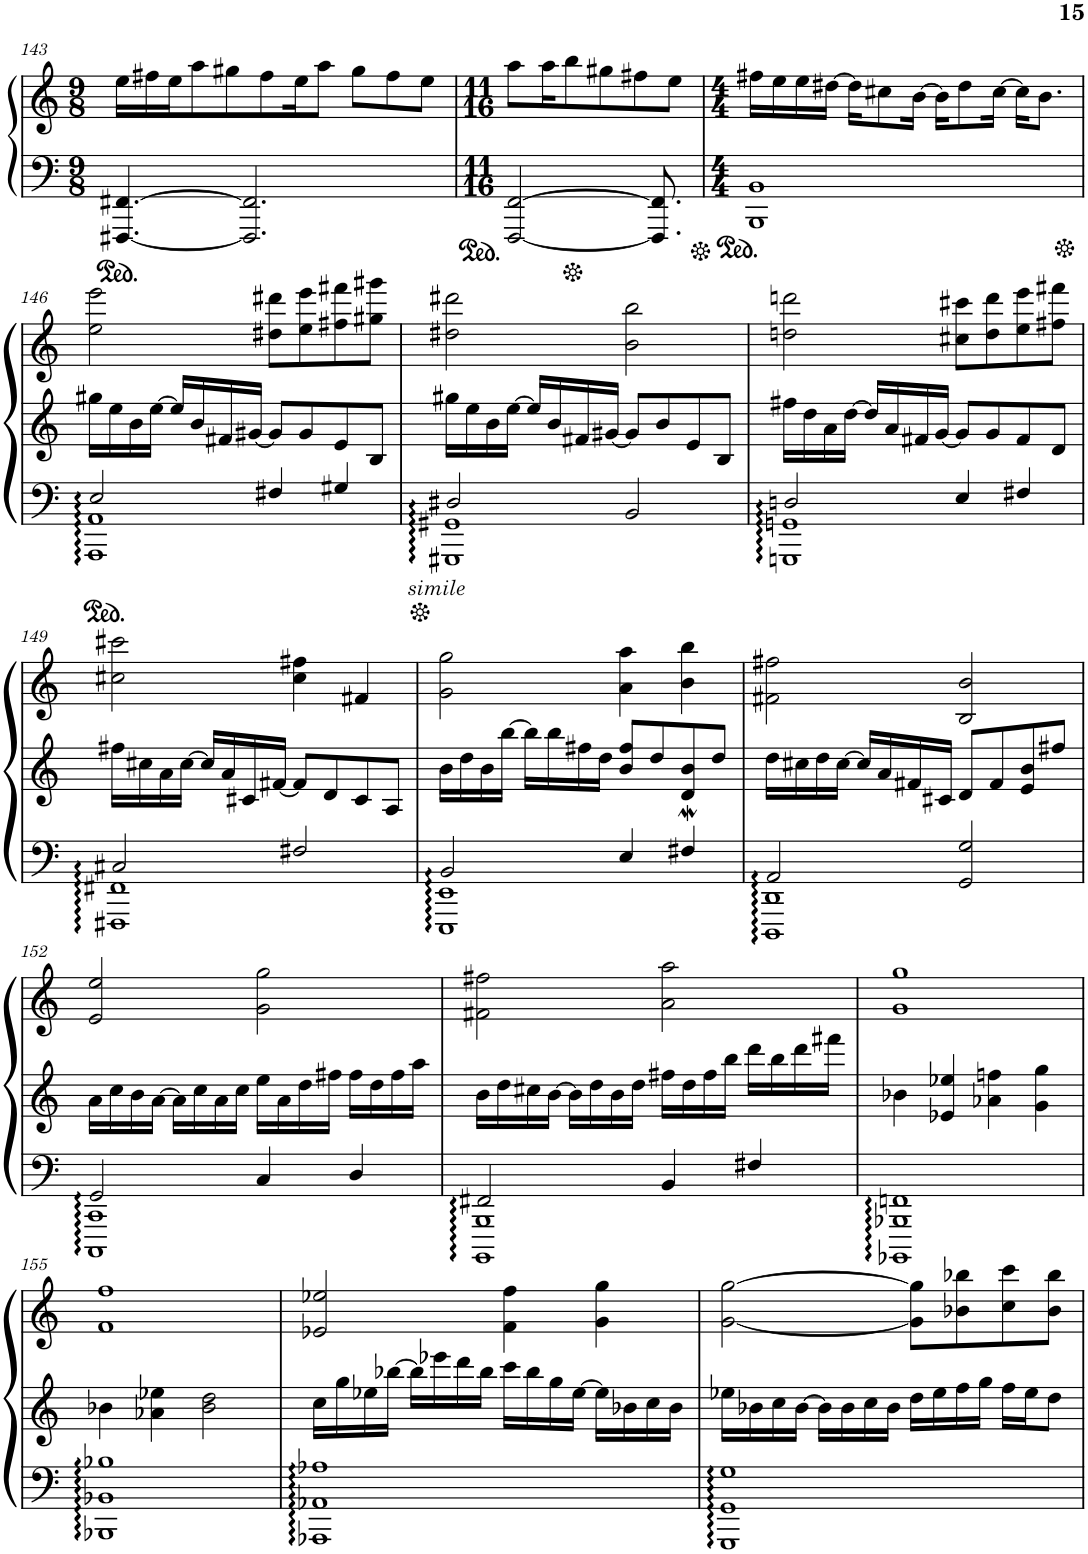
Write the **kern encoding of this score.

**kern	**kern	**kern
*part1	*part1	*part1
*staff3	*staff2	*staff1
*I"Piano	*	*
*I'Pno.	*	*
!!LO:PB:g=z
*clefF4	*clefG2	*clefG2
*k[]	*k[]	*k[]
*M9/8	*M9/8	*M9/8
=143	=143	=143
[4.FFF#X/ [4.FF#X/	16ee\LL	8%9r
.	16ff#X\	.
.	16ee\J	.
.	8aa\	.
.	8gg#X\	.
2.FFF#/] 2.FF#/]	.	.
.	8ff#\	.
.	16ee\K	.
.	8aa\J	.
.	8gg#\L	.
.	8ff#\	.
.	8ee\J	.
=144	=144	=144
*M11/16	*M11/16	*M11/16
[2FFF/ [2FF/	8aa\L	16%11r
.	16aa\K	.
.	8bb\	.
.	8gg#X\	.
.	8ff#X\	.
8.FFF/] 8.FF/]	.	.
.	8ee\J	.
=145	=145	=145
*M4/4	*M4/4	*M4/4
1BBB 1BB	16ff#X\LL	1r
.	16ee\	.
.	16ee\	.
.	[16dd#X\JJ	.
.	16dd#\KL]	.
.	8cc#X\	.
.	[16b\Jk	.
.	16b\KL]	.
.	8dd#\	.
.	[16cc#\Jk	.
.	16cc#\KL]	.
.	8.b\J	.
!!LO:LB:g=z
=146	=146	=146
*^	*	*
2E/	1AAA 1AA 1E	16gg#X\LL	2ee\ 2eee\
.	.	16ee\	.
.	.	16b\	.
.	.	[16ee\JJ	.
.	.	16ee/LL]	.
.	.	16b/	.
.	.	16f#X/	.
.	.	[16g#X/JJ	.
4F#X/	.	8g#/L]	8dd#X\ 8ddd#X\L
.	.	8g#/	8ee\ 8eee\
4G#X/	.	8e/	8ff#X\ 8fff#X\
.	.	8B/J	8gg#X\ 8ggg#X\J
=147	=147	=147	=147
!LO:TX:b:i:t=simile	!	!	!
2D#/	1GGG#X 1GG#X 1D#X	16gg#X\LL	2dd#X\ 2ddd#X\
.	.	16ee\	.
.	.	16b\	.
.	.	[16ee\JJ	.
.	.	16ee/LL]	.
.	.	16b/	.
.	.	16f#X/	.
.	.	[16g#X/JJ	.
2BB/	.	8g#/L]	2b\ 2bb\
.	.	8b/	.
.	.	8e/	.
.	.	8B/J	.
=148	=148	=148	=148
2D/	1GGGn 1GGn 1Dn	16ff#X\LL	2ddn\ 2dddn\
.	.	16dd\	.
.	.	16a\	.
.	.	[16dd\JJ	.
.	.	16dd/LL]	.
.	.	16a/	.
.	.	16f#X/	.
.	.	[16g/JJ	.
4E/	.	8g/L]	8cc#X\ 8ccc#X\L
.	.	8g/	8dd\ 8ddd\
4F#X/	.	8f#/	8ee\ 8eee\
.	.	8d/J	8ff#X\ 8fff#X\J
!!LO:LB:g=z
=149	=149	=149	=149
2C#/	1FFF#X 1FF#X 1C#X	16ff#X\LL	2cc#X\ 2ccc#X\
.	.	16cc#X\	.
.	.	16a\	.
.	.	[16cc#\JJ	.
.	.	16cc#/LL]	.
.	.	16a/	.
.	.	16c#X/	.
.	.	[16f#X/JJ	.
2F#X/	.	8f#/L]	4cc#\ 4ff#X\
.	.	8d/	.
.	.	8c#/	4f#X/
.	.	8A/J	.
=150	=150	=150	=150
2BB/	1EEE 1EE 1BB	16b\LL	2g\ 2gg\
.	.	16dd\	.
.	.	16b\	.
.	.	[16bb\JJ	.
.	.	16bb\LL]	.
.	.	16bb\	.
.	.	16ff#X\	.
.	.	16dd\JJ	.
4E/	.	8b/ 8ff#/L	4a\ 4aa\
.	.	8dd/	.
4F#XW/	.	8d/ 8b/	4b\ 4bb\
.	.	8dd/J	.
=151	=151	=151	=151
2AA/	1DDD 1DD 1AA	16dd\LL	2f#X\ 2ff#X\
.	.	16cc#X\	.
.	.	16dd\	.
.	.	[16cc#\JJ	.
.	.	16cc#/LL]	.
.	.	16a/	.
.	.	16f#X/	.
.	.	16c#X/JJ	.
2GG/ 2G/	.	8d/L	2B/ 2b/
.	.	8f#/	.
.	.	8e/ 8b/	.
.	.	8ff#X/J	.
!!LO:LB:g=z
=152	=152	=152	=152
2GG/	1CCC 1CC 1GG	16a\LL	2e/ 2ee/
.	.	16cc\	.
.	.	16b\	.
.	.	[16a\JJ	.
.	.	16a\LL]	.
.	.	16cc\	.
.	.	16a\	.
.	.	16cc\JJ	.
4C/	.	16ee\LL	2g\ 2gg\
.	.	16a\	.
.	.	16dd\	.
.	.	16ff#X\JJ	.
4D/	.	16ff#\LL	.
.	.	16dd\	.
.	.	16ff#\	.
.	.	16aa\JJ	.
=153	=153	=153	=153
2FF#/	1BBBB 1BBB 1FF#X	16b\LL	2f#X\ 2ff#X\
.	.	16dd\	.
.	.	16cc#X\	.
.	.	[16b\JJ	.
.	.	16b\LL]	.
.	.	16dd\	.
.	.	16b\	.
.	.	16dd\JJ	.
4BB/	.	16ff#X\LL	2a\ 2aa\
.	.	16dd\	.
.	.	16ff#\	.
.	.	16bb\JJ	.
4F#X/	.	16ddd\LL	.
.	.	16bb\	.
.	.	16ddd\	.
.	.	16fff#X\JJ	.
=154	=154	=154	=154
1FF	1BBBB-X 1BBB-X 1FFn	4b-X\	1g 1gg
.	.	4e-X/ 4ee-X/	.
.	.	4a-X\ 4ffn\	.
.	.	4g\ 4gg\	.
*v	*v	*	*
!!LO:LB:g=z
=155	=155	=155
1BBB-X 1BB-X 1B-X	4b-X\	1f 1ff
.	4a-X\ 4ee-X\	.
.	2b-\ 2dd\	.
=156	=156	=156
1AAA-X 1AA-X 1A-X	16cc\LL	2e-X/ 2ee-X/
.	16gg\	.
.	16ee-X\	.
.	[16bb-X\JJ	.
.	16bb-\LL]	.
.	16eee-X\	.
.	16ddd\	.
.	16bb-\JJ	.
.	16ccc\LL	4f\ 4ff\
.	16bb-\	.
.	16gg\	.
.	[16ee-\JJ	.
.	16ee-\LL]	4g\ 4gg\
.	16b-X\	.
.	16cc\	.
.	16b-\JJ	.
=157	=157	=157
1GGG 1GG 1G	16ee-X\LL	[2g\ [2gg\
.	16b-X\	.
.	16cc\	.
.	[16b-\JJ	.
.	16b-\LL]	.
.	16b-\	.
.	16cc\	.
.	16b-\JJ	.
.	16dd\LL	8g\] 8gg\]L
.	16ee-\	.
.	16ff\	8b-X\ 8bb-X\
.	16gg\JJ	.
.	16ff\LL	8cc\ 8ccc\
.	16ee-\J	.
.	8dd\J	8b-\ 8bb-\J
=	=	=
*-	*-	*-
